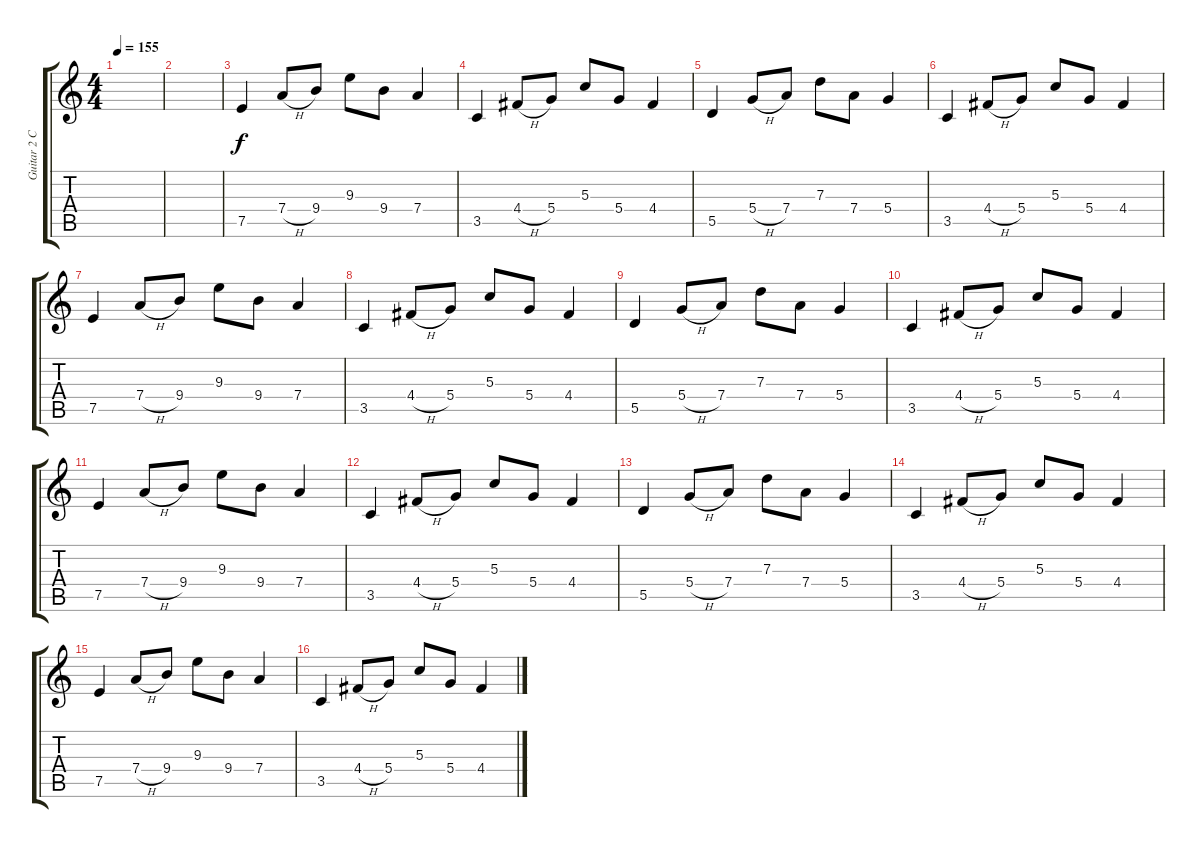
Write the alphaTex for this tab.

\track ("Guitar 2 C. (Smith)" "Guitar 2 C") {instrument electricguitarclean}
\staff {score tabs}
\tuning (E4 B3 G3 D3 A2 E2) {hide}
\ts (4 4)
\tempo 155
\clef g2
\ks c
|
|
7.5.4 7.4{h}.8 9.4.8 9.3.8 9.4.8 7.4.4 |
3.5.4 4.4{h}.8 5.4.8 5.3.8 5.4.8 4.4.4 |
5.5.4 5.4{h}.8 7.4.8 7.3.8 7.4.8 5.4.4 |
3.5.4 4.4{h}.8 5.4.8 5.3.8 5.4.8 4.4.4 |
7.5.4 7.4{h}.8 9.4.8 9.3.8 9.4.8 7.4.4 |
3.5.4 4.4{h}.8 5.4.8 5.3.8 5.4.8 4.4.4 |
5.5.4 5.4{h}.8 7.4.8 7.3.8 7.4.8 5.4.4 |
3.5.4 4.4{h}.8 5.4.8 5.3.8 5.4.8 4.4.4 |
7.5.4 7.4{h}.8 9.4.8 9.3.8 9.4.8 7.4.4 |
3.5.4 4.4{h}.8 5.4.8 5.3.8 5.4.8 4.4.4 |
5.5.4 5.4{h}.8 7.4.8 7.3.8 7.4.8 5.4.4 |
3.5.4 4.4{h}.8 5.4.8 5.3.8 5.4.8 4.4.4 |
7.5.4 7.4{h}.8 9.4.8 9.3.8 9.4.8 7.4.4 |
3.5.4 4.4{h}.8 5.4.8 5.3.8 5.4.8 4.4.4
